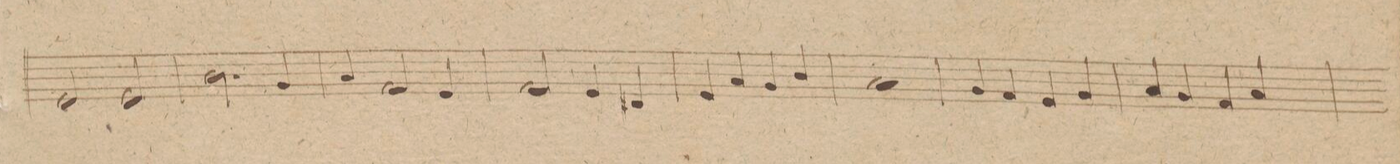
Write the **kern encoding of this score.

**kern	**dynam
*I"Violino IIdo	*
*clefG2	*
*k[f#c#g#]	*
*met(c|)	*
*M2/2	*
2e/	.
2e/	.
=208	=208
2.b\	.
4g#/	.
=209	=209
4a/	.
2f#/	.
4e/	.
=210	=210
2f#/	.
4e/	.
4d#X/	.
=211	=211
4e/	.
4a/	.
4g#/	.
4b/	.
=212	=212
1a	.
=213	=213
4g#/	.
4f#/	.
4e/	.
4g#/	.
=214	=214
4a/	.
4g#/	.
4f#/	.
4a/	.
=215	=215
*-	*-
